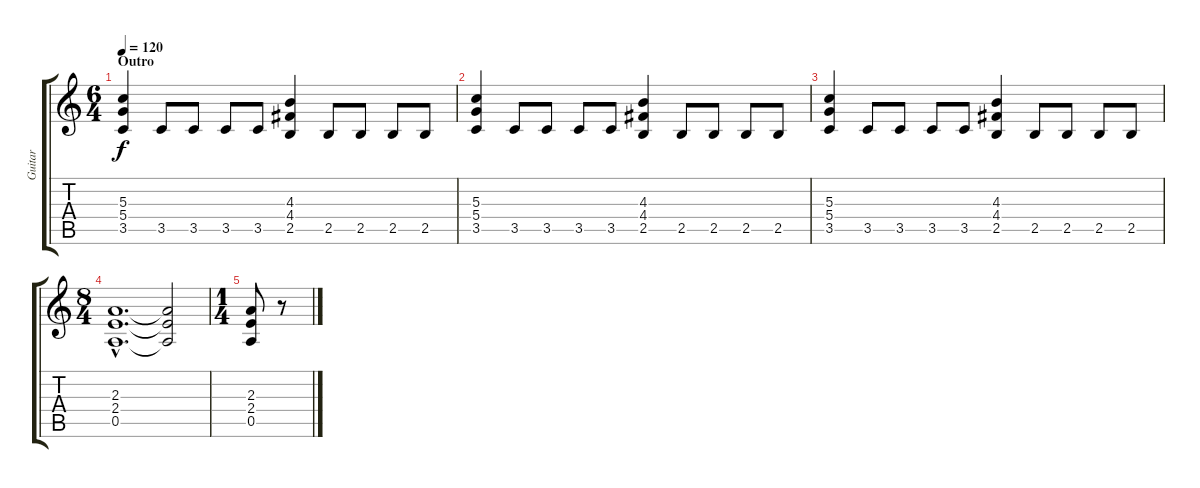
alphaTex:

\track ("Guitar" "Guitar") {instrument overdrivenguitar}
\staff {score tabs}
\tuning (E4 B3 G3 D3 A2 E2) {hide}
\ts (6 4)
\section ("" "Outro")
\tempo 120
\clef g2
\ks c
(5.3 5.4 3.5).4{dy f} 3.5.8 3.5.8 3.5.8 3.5.8 (4.3 4.4 2.5).4 2.5.8 2.5.8 2.5.8 2.5.8 |
(5.3 5.4 3.5).4 3.5.8 3.5.8 3.5.8 3.5.8 (4.3 4.4 2.5).4 2.5.8 2.5.8 2.5.8 2.5.8 |
(5.3 5.4 3.5).4 3.5.8 3.5.8 3.5.8 3.5.8 (4.3 4.4 2.5).4 2.5.8 2.5.8 2.5.8 2.5.8 |
\ts (8 4)
(2.3{hac} 2.4{hac} 0.5{hac}).1{d} (2.3{t} 2.4{t} 0.5{t}).2 |
\ts (1 4)
(2.3 2.4 0.5).8 r.8
